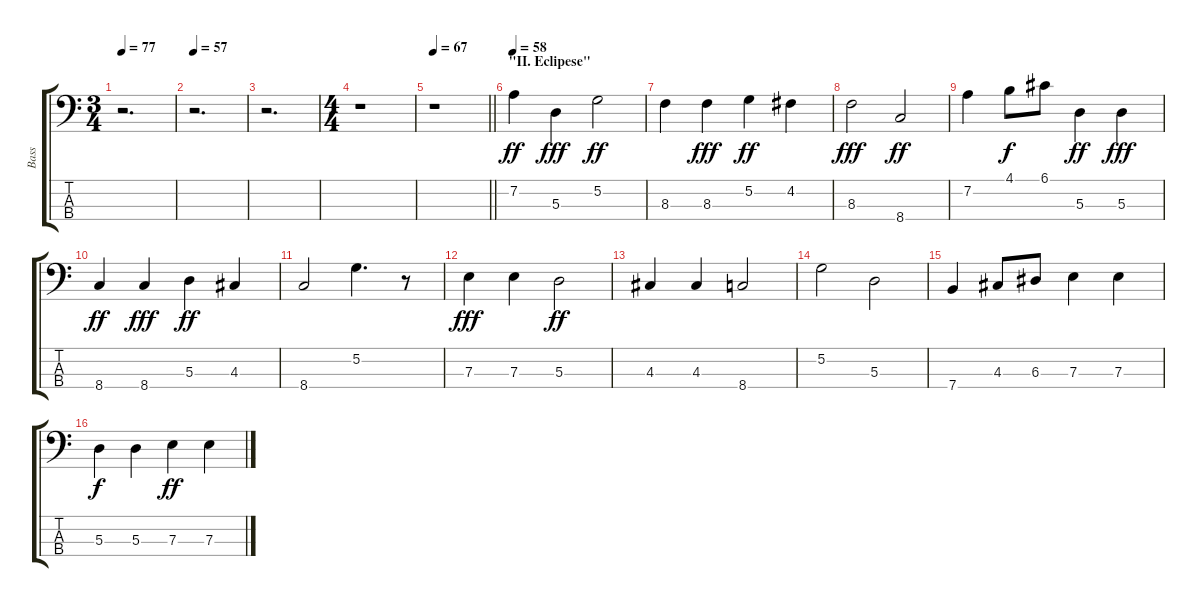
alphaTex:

\track ("Bass" "Bass") {instrument electricbassfinger}
\staff {score tabs}
\tuning (G2 D2 A1 E1) {hide}
\ts (3 4)
\tempo 77
\clef f4
\ks c
r.2{d dy fff} |
\tempo 57
r.2{d} |
r.2{d} |
\ts (4 4)
r.1 |
\tempo 67
\barLineRight lightlight
r.1 |
\section ("" "\"II. Eclipese\"")
\tempo 58
7.2.4{dy ff balance 9 instrument electricbassfinger} 5.3.4{dy fff} 5.2.2{dy ff} |
8.3.4 8.3.4{dy fff} 5.2.4{dy ff} 4.2.4 |
8.3.2{dy fff} 8.4.2{dy ff} |
7.2.4 4.1.8{dy f} 6.1.8 5.3.4{dy ff} 5.3.4{dy fff} |
8.4.4{dy ff} 8.4.4{dy fff} 5.3.4{dy ff} 4.3.4 |
8.4.2 5.2.4{d} r.8 |
7.3.4{dy fff} 7.3.4 5.3.2{dy ff} |
4.3.4 4.3.4 8.4.2 |
5.2.2 5.3.2 |
7.4.4 4.3.8 6.3.8 7.3.4 7.3.4 |
5.3.4{dy f} 5.3.4 7.3.4{dy ff} 7.3.4
